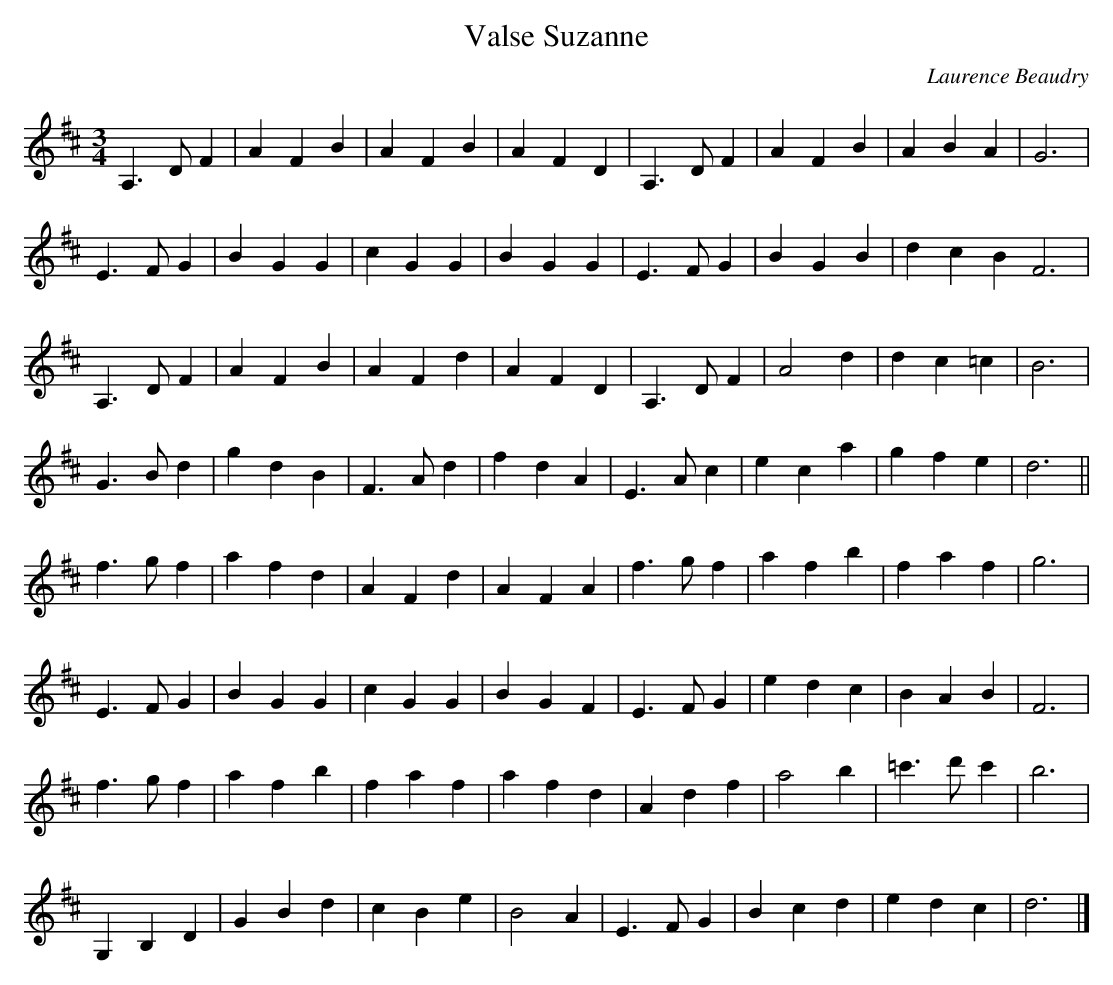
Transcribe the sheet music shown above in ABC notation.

X:1
T:Valse Suzanne
C:Laurence Beaudry
M:3/4
L:1/4
K:D
A,>DF | AFB | AFB | AFD | A,>DF | AFB | ABA | G3 |
E>FG | BGG | cGG | BGG | E>FG | BGB | dcB  F3 |
A,>DF | AFB | AFd | AFD | A,>DF | A2d | dc=c | B3 |
G>Bd | gdB | F>Ad | fdA | E>Ac | eca | gfe | d3 ||
f>gf | afd | AFd | AFA | f>gf | afb | faf | g3 |
E>FG | BGG | cGG | BGF | E>FG | edc | BAB | F3 |
f>gf | afb | faf | afd | Adf | a2b | =c'>d'c' | b3 |
G,B,D | GBd | cBe | B2A | E>FG | Bcd | edc | d3 |]
